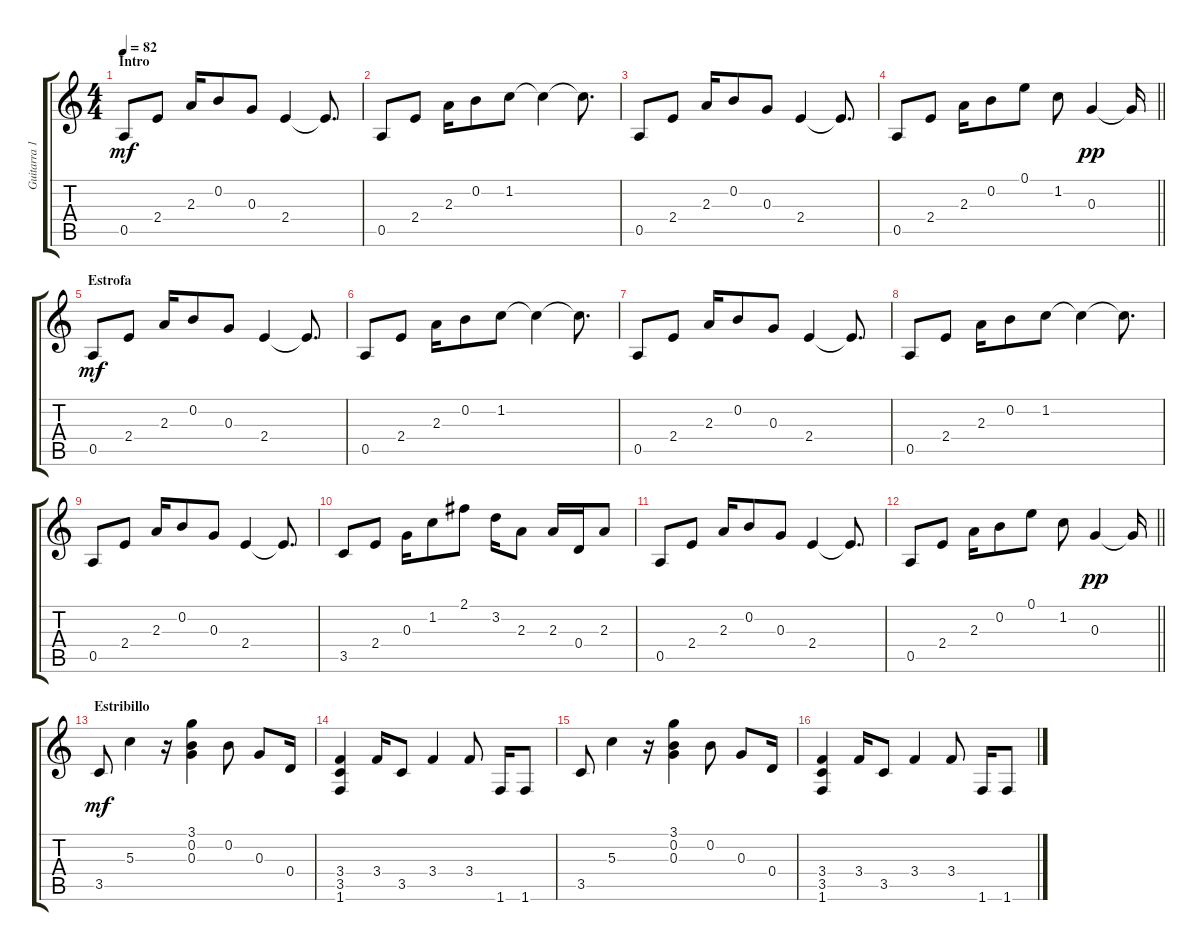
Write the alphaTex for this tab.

\track ("Guitarra 1 " "Guitarra 1") {instrument electricguitarclean}
\staff {score tabs}
\tuning (E4 B3 G3 D3 A2 E2) {hide}
\ts (4 4)
\section ("" "Intro")
\tempo 82
\clef g2
\ks c
0.5.8{dy mf instrument electricguitarclean} 2.4.8 2.3.16 0.2.8 0.3.8 2.4.4 2.4{t}.8{d} |
0.5.8 2.4.8 2.3.16 0.2.8 1.2.8 1.2{t}.4 1.2{t}.8{d} |
0.5.8 2.4.8 2.3.16 0.2.8 0.3.8 2.4.4 2.4{t}.8{d} |
\barLineRight lightlight
0.5.8 2.4.8 2.3.16 0.2.8 0.1.8 1.2.8 0.3.4{dy pp} 0.3{t}.16 |
\section ("" "Estrofa")
0.5.8{dy mf} 2.4.8 2.3.16 0.2.8 0.3.8 2.4.4 2.4{t}.8{d} |
0.5.8 2.4.8 2.3.16 0.2.8 1.2.8 1.2{t}.4 1.2{t}.8{d} |
0.5.8 2.4.8 2.3.16 0.2.8 0.3.8 2.4.4 2.4{t}.8{d} |
0.5.8 2.4.8 2.3.16 0.2.8 1.2.8 1.2{t}.4 1.2{t}.8{d} |
0.5.8 2.4.8 2.3.16 0.2.8 0.3.8 2.4.4 2.4{t}.8{d} |
3.5.8 2.4.8 0.3.16 1.2.8 2.1.8 3.2.16 2.3.8 2.3.16 0.4.16 2.3.8 |
0.5.8 2.4.8 2.3.16 0.2.8 0.3.8 2.4.4 2.4{t}.8{d} |
\barLineRight lightlight
0.5.8 2.4.8 2.3.16 0.2.8 0.1.8 1.2.8 0.3.4{dy pp} 0.3{t}.16 |
\section ("" "Estribillo")
3.5.8{dy mf} 5.3.4 r.16 (3.1 0.2 0.3).4 0.2.8 0.3.8 0.4.16 |
(3.4 3.5 1.6).4 3.4.16 3.5.8 3.4.4 3.4.8 1.6.16 1.6.8 |
3.5.8 5.3.4 r.16 (3.1 0.2 0.3).4 0.2.8 0.3.8 0.4.16 |
(3.4 3.5 1.6).4 3.4.16 3.5.8 3.4.4 3.4.8 1.6.16 1.6.8
